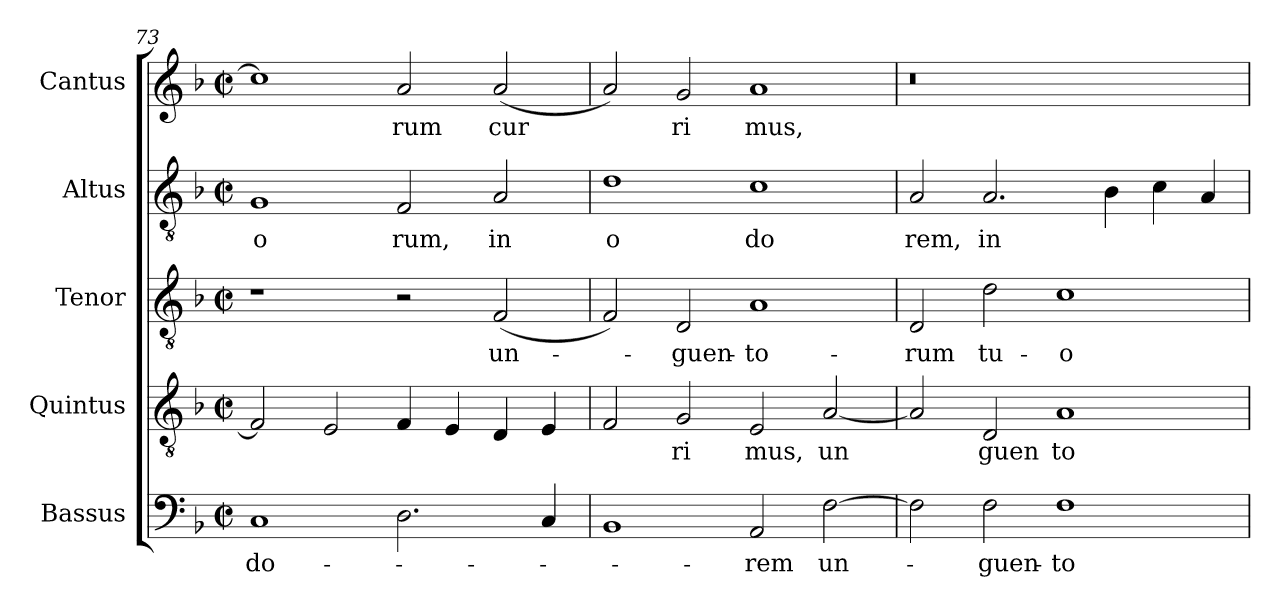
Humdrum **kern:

**kern	**text	**kern	**text	**kern	**text	**kern	**text	**kern	**text
*part5	*part5	*part4	*part4	*part3	*part3	*part2	*part2	*part1	*part1
*staff5	*staff5	*staff4	*staff4	*staff3	*staff3	*staff2	*staff2	*staff1	*staff1
*I"Bassus	*	*I"Quintus	*	*I"Tenor	*	*I"Altus	*	*I"Cantus	*
!!LO:PB:g=z
*clefF4	*	*clefGv2	*	*clefGv2	*	*clefGv2	*	*clefG2	*
*k[b-]	*	*k[b-]	*	*k[b-]	*	*k[b-]	*	*k[b-]	*
*F:	*	*F:	*	*F:	*	*F:	*	*F:	*
*M2/2	*	*M2/2	*	*M2/2	*	*M2/2	*	*M2/2	*
*met(c|)	*	*met(c|)	*	*met(c|)	*	*met(c|)	*	*met(c|)	*
=73	=73	=73	=73	=73	=73	=73	=73	=73	=73
!	!LO:LY:b:cj	!	!	!	!	!	!LO:LY:b:cj	!	!
1C	do-	2F/]	.	1r	.	1G	o	1cc]	.
.	.	2E/	.	.	.	.	.	.	.
!	!	!	!	!	!	!	!LO:LY:b:cj	!	!LO:LY:b:cj
2.D\	.	4F/	.	2r	.	2F/	rum,	2a/	rum
.	.	4E/	.	.	.	.	.	.	.
!	!	!	!	!	!LO:LY:b	!	!LO:LY:b:cj	!	!LO:LY:b
.	.	4D/	.	(<2F/	un-	2A/	in	(<2a/	cur
4C/	.	4E/	.	.	.	.	.	.	.
=74	=74	=74	=74	=74	=74	=74	=74	=74	=74
!	!	!	!	!	!	!	!LO:LY:b:cj	!	!
1BB-	.	2F/	.	2F/)	.	1d	o	2a/)	.
!	!	!	!LO:LY:b:cj	!	!LO:LY:b:cj	!	!	!	!LO:LY:b:cj
.	.	2G/	ri	2D/	-guen-	.	.	2g/	ri
!	!LO:LY:b:cj	!	!LO:LY:b:cj	!	!LO:LY:b:cj	!	!LO:LY:b:cj	!	!LO:LY:b:cj
2AA/	-rem	2E/	mus,	1A	-to-	1c	do	1a	mus,
!	!LO:LY:b	!	!LO:LY:b	!	!	!	!	!	!
[>2F\	un-	[<2A/	un	.	.	.	.	.	.
=75	=75	=75	=75	=75	=75	=75	=75	=75	=75
!	!	!	!	!	!LO:LY:b:cj	!	!LO:LY:b:cj	!	!
2F\]	.	2A/]	.	2D/	-rum	2A/	rem,	0r	.
!	!LO:LY:b:cj	!	!LO:LY:b:cj	!	!LO:LY:b:cj	!	!LO:LY:b:cj	!	!
2F\	-guen-	2D/	guen	2d\	tu-	2.A/	in	.	.
!	!LO:LY:b:cj	!	!LO:LY:b:cj	!	!LO:LY:b:cj	!	!	!	!
1F	-to-	1A	to	1c	-o-	.	.	.	.
.	.	.	.	.	.	4B-\	.	.	.
.	.	.	.	.	.	4c\	.	.	.
.	.	.	.	.	.	4A/	.	.	.
=	=	=	=	=	=	=	=	=	=
*-	*-	*-	*-	*-	*-	*-	*-	*-	*-
